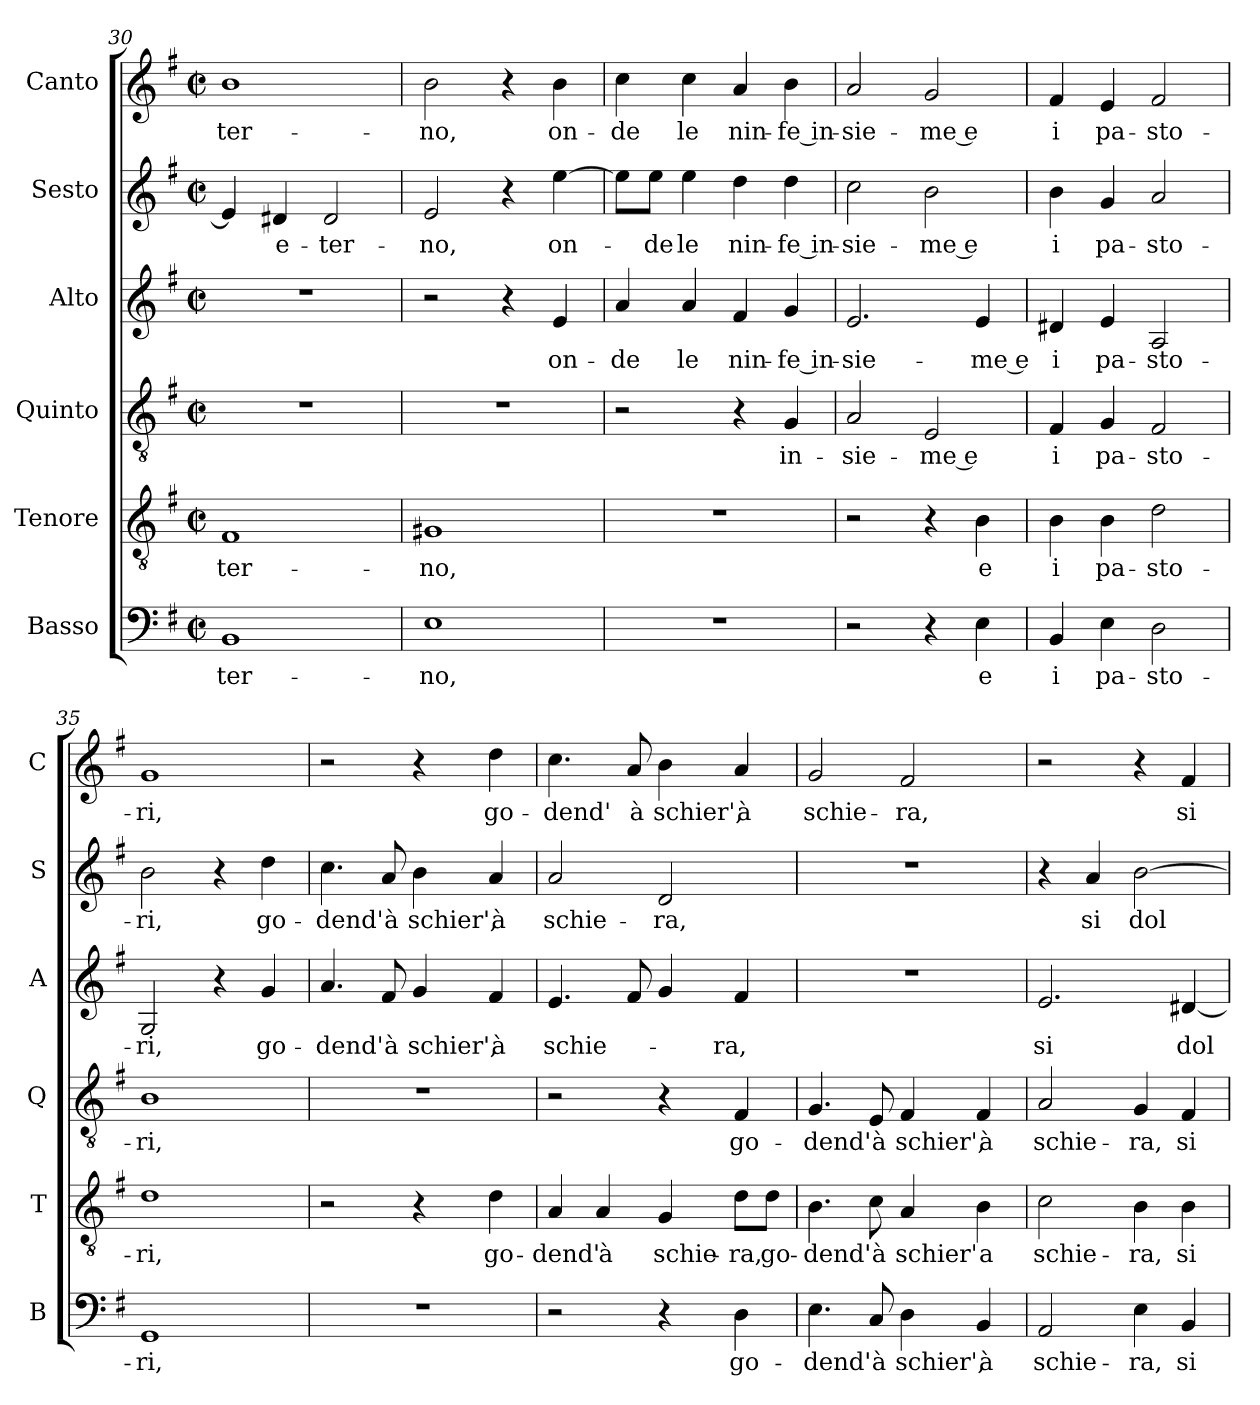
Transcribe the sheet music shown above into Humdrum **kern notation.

**kern	**text	**kern	**text	**kern	**text	**kern	**text	**kern	**text	**kern	**text
*part6	*part6	*part5	*part5	*part4	*part4	*part3	*part3	*part2	*part2	*part1	*part1
*staff6	*staff6	*staff5	*staff5	*staff4	*staff4	*staff3	*staff3	*staff2	*staff2	*staff1	*staff1
*I"Basso	*	*I"Tenore	*	*I"Quinto	*	*I"Alto	*	*I"Sesto	*	*I"Canto	*
*I'B	*	*I'T	*	*I'Q	*	*I'A	*	*I'S	*	*I'C	*
*clefF4	*	*clefGv2	*	*clefGv2	*	*clefG2	*	*clefG2	*	*clefG2	*
*k[f#]	*	*k[f#]	*	*k[f#]	*	*k[f#]	*	*k[f#]	*	*k[f#]	*
*G:	*	*G:	*	*G:	*	*G:	*	*G:	*	*G:	*
*M2/2	*	*M2/2	*	*M2/2	*	*M2/2	*	*M2/2	*	*M2/2	*
*met(c|)	*	*met(c|)	*	*met(c|)	*	*met(c|)	*	*met(c|)	*	*met(c|)	*
=30	=30	=30	=30	=30	=30	=30	=30	=30	=30	=30	=30
!	!LO:LY:b	!	!LO:LY:b	!	!	!	!	!	!	!	!LO:LY:b
1BB	-ter-	1F#	-ter-	1r	.	1r	.	4e/]	.	1b	-ter-
!	!	!	!	!	!	!	!	!	!LO:LY:b	!	!
.	.	.	.	.	.	.	.	4d#X/	e-	.	.
!	!	!	!	!	!	!	!	!	!LO:LY:b	!	!
.	.	.	.	.	.	.	.	2d#/	-ter-	.	.
!!LO:PB:g=z
=31	=31	=31	=31	=31	=31	=31	=31	=31	=31	=31	=31
!	!LO:LY:b	!	!LO:LY:b	!	!	!	!	!	!LO:LY:b	!	!LO:LY:b
1E	-no,	1G#X	-no,	1r	.	2r	.	2e/	-no,	2b\	-no,
.	.	.	.	.	.	4r	.	4r	.	4r	.
!	!	!	!	!	!	!	!LO:LY:b	!	!LO:LY:b	!	!LO:LY:b
.	.	.	.	.	.	4e/	on-	[4ee\	on-	4b\	on-
=32	=32	=32	=32	=32	=32	=32	=32	=32	=32	=32	=32
!	!	!	!	!	!	!	!LO:LY:b	!	!	!	!LO:LY:b
1r	.	1r	.	2r	.	4a/	-de	8ee\L]	.	4cc\	-de
!	!	!	!	!	!	!	!	!	!LO:LY:b	!	!
.	.	.	.	.	.	.	.	8ee\J	-de	.	.
!	!	!	!	!	!	!	!LO:LY:b	!	!LO:LY:b	!	!LO:LY:b
.	.	.	.	.	.	4a/	le	4ee\	le	4cc\	le
!	!	!	!	!	!	!	!LO:LY:b	!	!LO:LY:b	!	!LO:LY:b
.	.	.	.	4r	.	4f#/	nin-	4dd\	nin-	4a/	nin-
!	!	!	!	!	!LO:LY:b	!	!LO:LY:b	!	!LO:LY:b	!	!LO:LY:b
.	.	.	.	4G/	in-	4g/	-fe in-	4dd\	-fe in-	4b\	-fe in-
=33	=33	=33	=33	=33	=33	=33	=33	=33	=33	=33	=33
!	!	!	!	!	!LO:LY:b	!	!LO:LY:b	!	!LO:LY:b	!	!LO:LY:b
2r	.	2r	.	2A/	-sie-	2.e/	-sie-	2cc\	-sie-	2a/	-sie-
!	!	!	!	!	!LO:LY:b	!	!	!	!LO:LY:b	!	!LO:LY:b
4r	.	4r	.	2E/	-me e	.	.	2b\	-me e	2g/	-me e
!	!LO:LY:b	!	!LO:LY:b	!	!	!	!LO:LY:b	!	!	!	!
4E\	e	4B\	e	.	.	4e/	-me e	.	.	.	.
=34	=34	=34	=34	=34	=34	=34	=34	=34	=34	=34	=34
!	!LO:LY:b	!	!LO:LY:b	!	!LO:LY:b	!	!LO:LY:b	!	!LO:LY:b	!	!LO:LY:b
4BB/	i	4B\	i	4F#/	i	4d#X/	i	4b\	i	4f#/	i
!	!LO:LY:b	!	!LO:LY:b	!	!LO:LY:b	!	!LO:LY:b	!	!LO:LY:b	!	!LO:LY:b
4E\	pa-	4B\	pa-	4G/	pa-	4e/	pa-	4g/	pa-	4e/	pa-
!	!LO:LY:b	!	!LO:LY:b	!	!LO:LY:b	!	!LO:LY:b	!	!LO:LY:b	!	!LO:LY:b
2D\	-sto-	2d\	-sto-	2F#/	-sto-	2A/	-sto-	2a/	-sto-	2f#/	-sto-
=35	=35	=35	=35	=35	=35	=35	=35	=35	=35	=35	=35
!	!LO:LY:b	!	!LO:LY:b	!	!LO:LY:b	!	!LO:LY:b	!	!LO:LY:b	!	!LO:LY:b
1GG	-ri,	1d	-ri,	1B	-ri,	2G/	-ri,	2b\	-ri,	1g	-ri,
.	.	.	.	.	.	4r	.	4r	.	.	.
!	!	!	!	!	!	!	!LO:LY:b	!	!LO:LY:b	!	!
.	.	.	.	.	.	4g/	go-	4dd\	go-	.	.
=36	=36	=36	=36	=36	=36	=36	=36	=36	=36	=36	=36
!	!	!	!	!	!	!	!LO:LY:b	!	!LO:LY:b	!	!
1r	.	2r	.	1r	.	4.a/	-dend'	4.cc\	-dend'	2r	.
!	!	!	!	!	!	!	!LO:LY:b	!	!LO:LY:b	!	!
.	.	.	.	.	.	8f#/	à	8a/	à	.	.
!	!	!	!	!	!	!	!LO:LY:b	!	!LO:LY:b	!	!
.	.	4r	.	.	.	4g/	schier',	4b\	schier',	4r	.
!	!	!	!LO:LY:b	!	!	!	!LO:LY:b	!	!LO:LY:b	!	!LO:LY:b
.	.	4d\	go-	.	.	4f#/	à	4a/	à	4dd\	go-
=37	=37	=37	=37	=37	=37	=37	=37	=37	=37	=37	=37
!	!	!	!LO:LY:b	!	!	!	!LO:LY:b	!	!LO:LY:b	!	!LO:LY:b
2r	.	4A/	-dend'	2r	.	4.e/	schie-	2a/	schie-	4.cc\	-dend'
!	!	!	!LO:LY:b	!	!	!	!	!	!	!	!
.	.	4A/	à	.	.	.	.	.	.	.	.
!	!	!	!	!	!	!	!	!	!	!	!LO:LY:b
.	.	.	.	.	.	8f#/	.	.	.	8a/	à
!	!	!	!LO:LY:b	!	!	!	!	!	!LO:LY:b	!	!LO:LY:b
4r	.	4G/	schie-	4r	.	4g/	.	2d/	-ra,	4b\	schier',
!	!LO:LY:b	!	!LO:LY:b	!	!LO:LY:b	!	!LO:LY:b	!	!	!	!LO:LY:b
4D\	go-	8d\L	-ra,	4F#/	go-	4f#/	-ra,	.	.	4a/	à
!	!	!	!LO:LY:b	!	!	!	!	!	!	!	!
.	.	8d\J	go-	.	.	.	.	.	.	.	.
!!LO:LB:g=z
=38	=38	=38	=38	=38	=38	=38	=38	=38	=38	=38	=38
!	!LO:LY:b	!	!LO:LY:b	!	!LO:LY:b	!	!	!	!	!	!LO:LY:b
4.E\	-dend'	4.B\	-dend'	4.G/	-dend'	1r	.	1r	.	2g/	schie-
!	!LO:LY:b	!	!LO:LY:b	!	!LO:LY:b	!	!	!	!	!	!
8C/	à	8c\	à	8E/	à	.	.	.	.	.	.
!	!LO:LY:b	!	!LO:LY:b	!	!LO:LY:b	!	!	!	!	!	!LO:LY:b
4D\	schier',	4A/	schier'	4F#/	schier',	.	.	.	.	2f#/	-ra,
!	!LO:LY:b	!	!LO:LY:b	!	!LO:LY:b	!	!	!	!	!	!
4BB/	à	4B\	a	4F#/	à	.	.	.	.	.	.
=39	=39	=39	=39	=39	=39	=39	=39	=39	=39	=39	=39
!	!LO:LY:b	!	!LO:LY:b	!	!LO:LY:b	!	!LO:LY:b	!	!	!	!
2AA/	schie-	2c\	schie-	2A/	schie-	2.e/	si	4r	.	2r	.
!	!	!	!	!	!	!	!	!	!LO:LY:b	!	!
.	.	.	.	.	.	.	.	4a/	si	.	.
!	!LO:LY:b	!	!LO:LY:b	!	!LO:LY:b	!	!	!	!LO:LY:b	!	!
4E\	-ra,	4B\	-ra,	4G/	-ra,	.	.	[2b\	dol-	4r	.
!	!LO:LY:b	!	!LO:LY:b	!	!LO:LY:b	!	!LO:LY:b	!	!	!	!LO:LY:b
4BB/	si	4B\	si	4F#/	si	[4d#X/	dol-	.	.	4f#/	si
=	=	=	=	=	=	=	=	=	=	=	=
*-	*-	*-	*-	*-	*-	*-	*-	*-	*-	*-	*-
